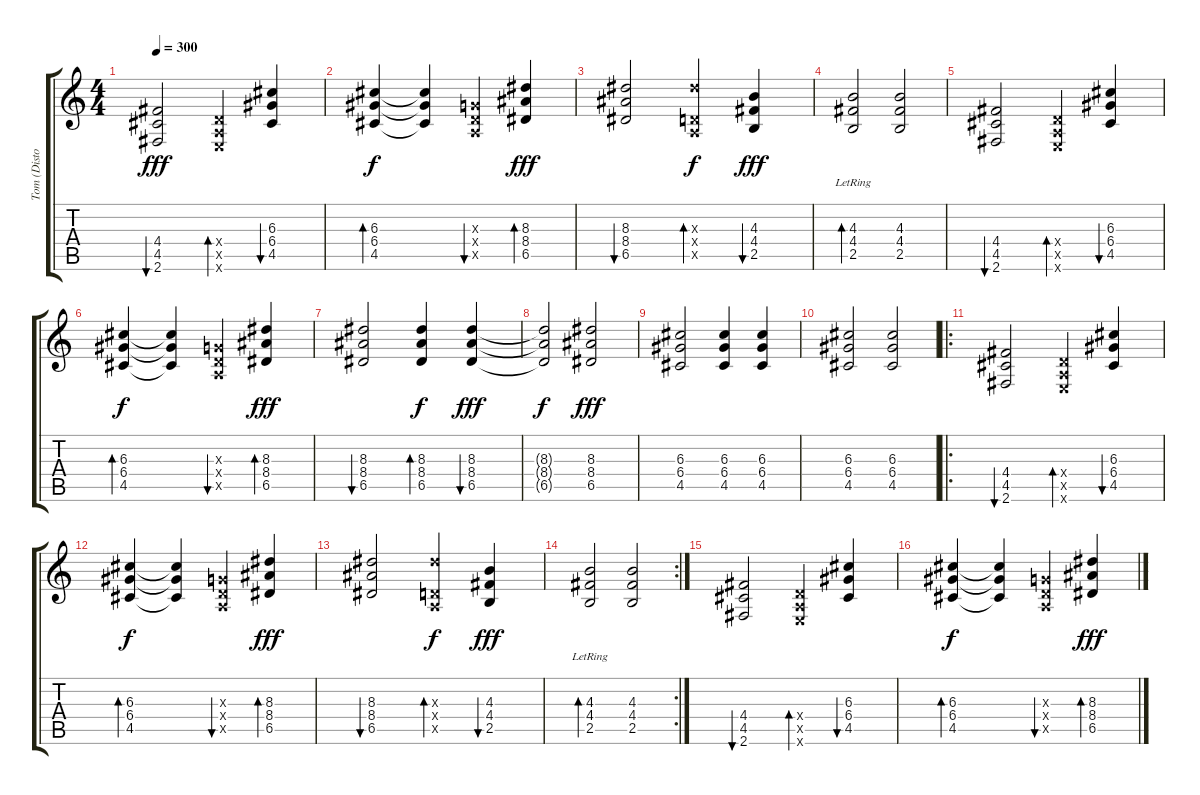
\track ("Tom (Distorted Guitar)" "Tom (Disto") {instrument overdrivenguitar}
\staff {score tabs}
\tuning (E4 B3 G3 D3 A2 E2) {hide}
\ts (4 4)
\tempo 300
\clef g2
\ks c
(4.4 4.5 2.6).2{bu 60 dy fff} (0.4{x} 0.5{x} 0.6{x}).4{bd 60} (6.3 6.4 4.5).4{bu 60} |
(6.3 6.4 4.5).4{bd 60 dy f} (6.3{t} 6.4{t} 4.5{t}).4 (0.3{x} 0.4{x} 0.5{x}).4{bu 60} (8.3 8.4 6.5).4{bd 60 dy fff} |
(8.3 8.4 6.5).2{bu 60} (8.3{x} 0.4{x} 0.5{x}).4{bd 60 dy f} (4.3 4.4 2.5).4{bu 60 dy fff} |
(4.3{lr} 4.4 2.5).2{bd 60} (4.3 4.4 2.5).2 |
(4.4 4.5 2.6).2{bu 60} (0.4{x} 0.5{x} 0.6{x}).4{bd 60} (6.3 6.4 4.5).4{bu 60} |
(6.3 6.4 4.5).4{bd 60 dy f} (6.3{t} 6.4{t} 4.5{t}).4 (0.3{x} 0.4{x} 0.5{x}).4{bu 60} (8.3 8.4 6.5).4{bd 60 dy fff} |
(8.3 8.4 6.5).2{bu 60} (8.3 8.4 6.5).4{bd 60 dy f} (8.3 8.4 6.5).4{bu 60 dy fff} |
(8.3{t} 8.4{t} 6.5{t}).2{dy f} (8.3 8.4 6.5).2{dy fff} |
(6.3 6.4 4.5).2 (6.3 6.4 4.5).4 (6.3 6.4 4.5).4 |
(6.3 6.4 4.5).2 (6.3 6.4 4.5).2 |
\ro
(4.4 4.5 2.6).2{bu 60} (0.4{x} 0.5{x} 0.6{x}).4{bd 60} (6.3 6.4 4.5).4{bu 60} |
(6.3 6.4 4.5).4{bd 60 dy f} (6.3{t} 6.4{t} 4.5{t}).4 (0.3{x} 0.4{x} 0.5{x}).4{bu 60} (8.3 8.4 6.5).4{bd 60 dy fff} |
(8.3 8.4 6.5).2{bu 60} (8.3{x} 0.4{x} 0.5{x}).4{bd 60 dy f} (4.3 4.4 2.5).4{bu 60 dy fff} |
\rc 2
(4.3{lr} 4.4 2.5).2{bd 60} (4.3 4.4 2.5).2 |
(4.4 4.5 2.6).2{bu 60} (0.4{x} 0.5{x} 0.6{x}).4{bd 60} (6.3 6.4 4.5).4{bu 60} |
(6.3 6.4 4.5).4{bd 60 dy f} (6.3{t} 6.4{t} 4.5{t}).4 (0.3{x} 0.4{x} 0.5{x}).4{bu 60} (8.3 8.4 6.5).4{bd 60 dy fff}
